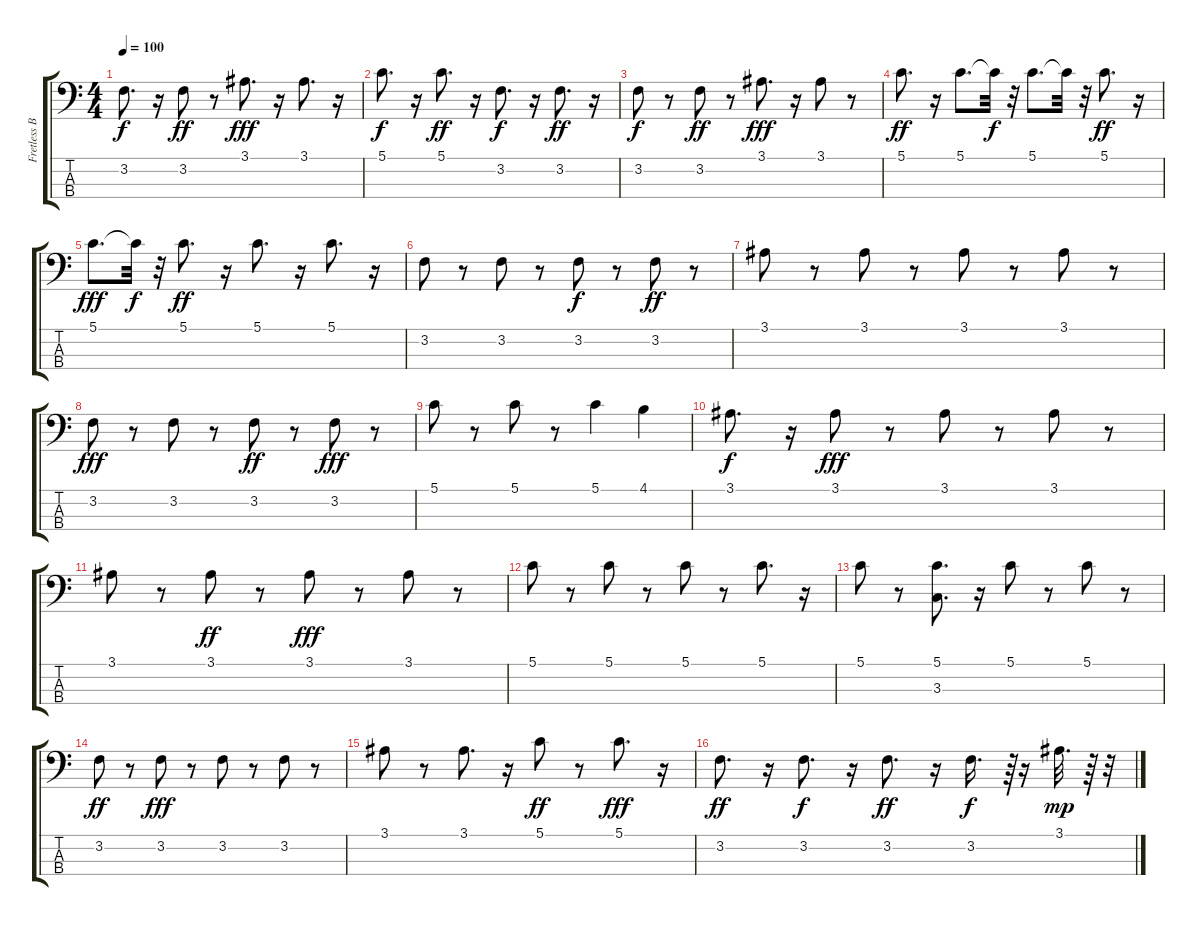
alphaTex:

\track ("Fretless Bass" "Fretless B") {instrument fretlessbass}
\staff {score tabs}
\tuning (G2 D2 A1 E1) {hide}
\ts (4 4)
\tempo 100
\clef f4
\ks c
3.2.8{d dy f} r.16 3.2.8{dy ff} r.8 3.1.8{d dy fff} r.16 3.1.8{d} r.16 |
5.1.8{d dy f} r.16 5.1.8{d dy ff} r.16 3.2.8{d dy f} r.16 3.2.8{d dy ff} r.16 |
3.2.8{dy f} r.8 3.2.8{dy ff} r.8 3.1.8{d dy fff} r.16 3.1.8 r.8 |
5.1.8{d dy ff} r.16 5.1.8{d} 5.1{t}.32{dy f} r.32 5.1.8{d} 5.1{t}.32 r.32 5.1.8{d dy ff} r.16 |
5.1.8{d dy fff} 5.1{t}.32{dy f} r.32 5.1.8{d dy ff} r.16 5.1.8{d} r.16 5.1.8{d} r.16 |
3.2.8 r.8 3.2.8 r.8 3.2.8{dy f} r.8 3.2.8{dy ff} r.8 |
3.1.8 r.8 3.1.8 r.8 3.1.8 r.8 3.1.8 r.8 |
3.2.8{dy fff} r.8 3.2.8 r.8 3.2.8{dy ff} r.8 3.2.8{dy fff} r.8 |
5.1.8 r.8 5.1.8 r.8 5.1.4 4.1.4 |
3.1.8{d dy f} r.16 3.1.8{dy fff} r.8 3.1.8 r.8 3.1.8 r.8 |
3.1.8 r.8 3.1.8{dy ff} r.8 3.1.8{dy fff} r.8 3.1.8 r.8 |
5.1.8 r.8 5.1.8 r.8 5.1.8 r.8 5.1.8{d} r.16 |
5.1.8 r.8 (5.1 3.3).8{d} r.16 5.1.8 r.8 5.1.8 r.8 |
3.2.8{dy ff} r.8 3.2.8{dy fff} r.8 3.2.8 r.8 3.2.8 r.8 |
3.1.8 r.8 3.1.8{d} r.16 5.1.8{dy ff} r.8 5.1.8{d dy fff} r.16 |
3.2.8{d dy ff} r.16 3.2.8{d dy f} r.16 3.2.8{d dy ff} r.16 3.2.16{d dy f} r.64{tu (3 2)} r.16 3.1.32{d dy mp} r.64 r.32
